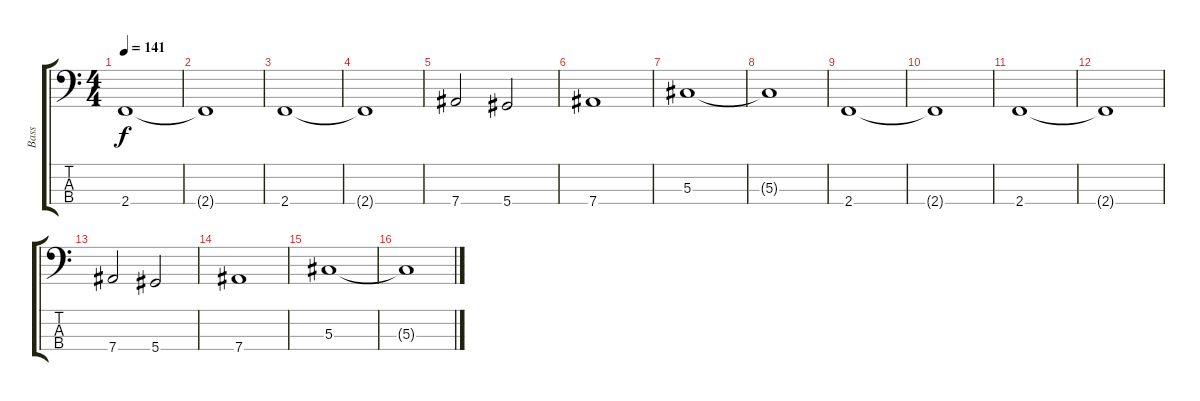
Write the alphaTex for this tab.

\track ("Bass" "Bass") {instrument fretlessbass}
\staff {score tabs}
\tuning (Gb2 Db2 Ab1 Eb1) {hide}
\ts (4 4)
\tempo 141
\clef f4
\ks c
2.4.1{dy f} |
2.4{t}.1 |
2.4.1 |
2.4{t}.1 |
7.4.2 5.4.2 |
7.4.1 |
5.3.1 |
5.3{t}.1 |
2.4.1 |
2.4{t}.1 |
2.4.1 |
2.4{t}.1 |
7.4.2 5.4.2 |
7.4.1 |
5.3.1 |
5.3{t}.1
